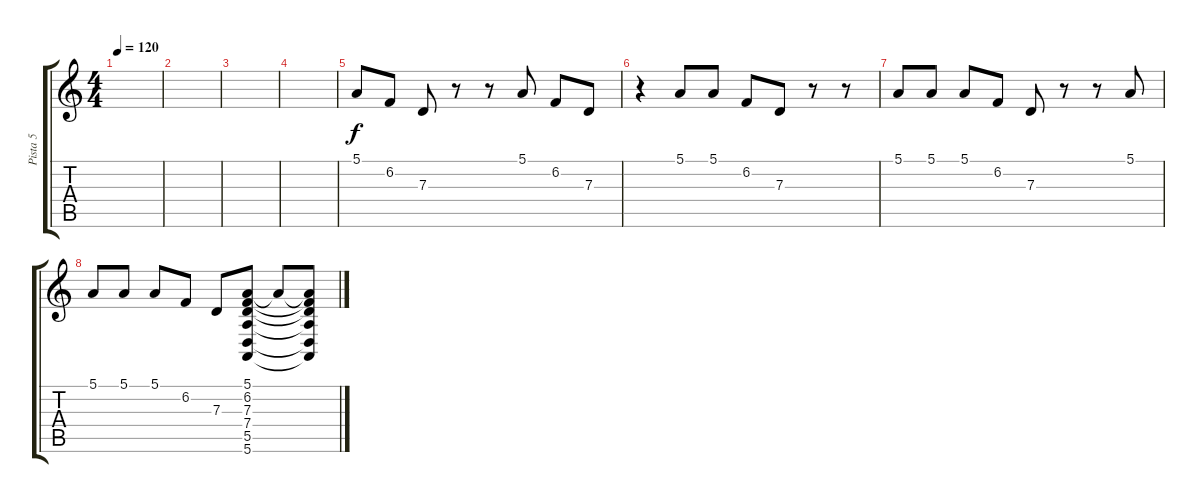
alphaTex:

\track ("Pista 5" "Pista 5") {instrument stringensemble1}
\staff {score tabs}
\tuning (E4 B3 G3 D3 A2 E2) {hide}
\ts (4 4)
\tempo 120
\clef g2
\ks c
|
|
|
|
5.1.8{volume 16 instrument overdrivenguitar} 6.2.8 7.3.8 r.8 r.8 5.1.8 6.2.8 7.3.8 |
r.4 5.1.8 5.1.8 6.2.8 7.3.8 r.8 r.8 |
5.1.8 5.1.8 5.1.8 6.2.8 7.3.8 r.8 r.8 5.1.8 |
5.1.8 5.1.8 5.1.8 6.2.8 7.3.8 (5.1 6.2 7.3 7.4 5.5 5.6).8{volume 10 instrument stringensemble1} 5.1{t}.8 (5.1{t} 6.2{t} 7.3{t} 7.4{t} 5.5{t} 5.6{t}).8
